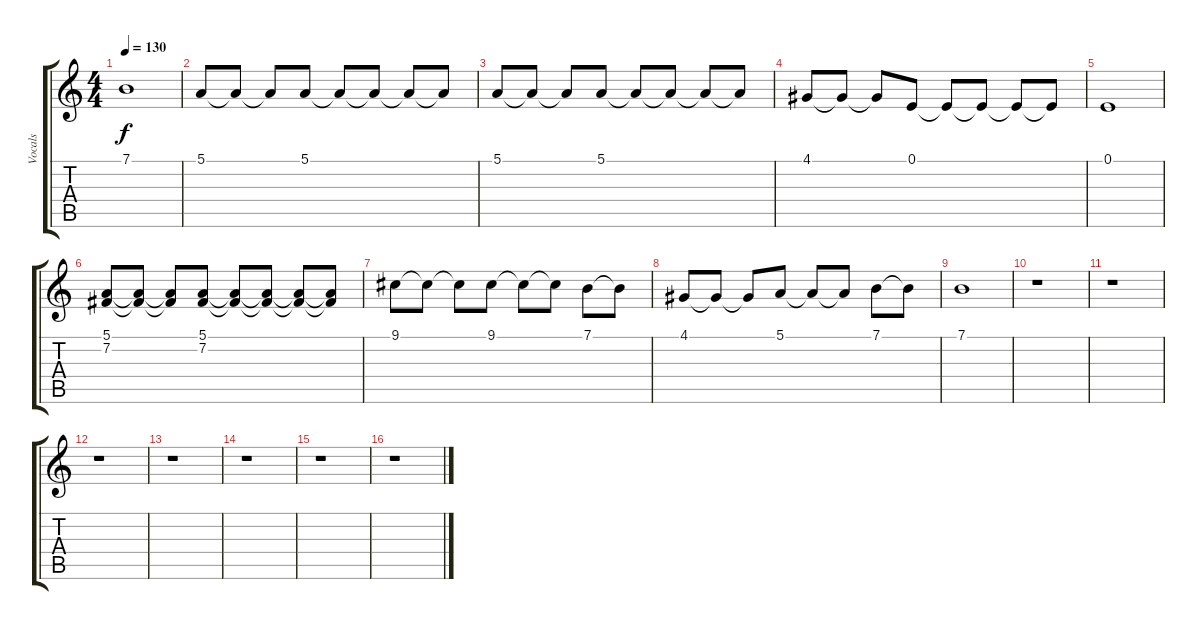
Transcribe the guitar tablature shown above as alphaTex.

\track ("Vocals" "Vocals") {instrument viola}
\staff {score tabs}
\tuning (E4 B3 G3 D3 A2 E2) {hide}
\ts (4 4)
\tempo 130
\clef g2
\ks c
7.1.1{dy f} |
5.1.8 5.1{t}.8 5.1{t}.8 5.1.8 5.1{t}.8 5.1{t}.8 5.1{t}.8 5.1{t}.8 |
5.1.8 5.1{t}.8 5.1{t}.8 5.1.8 5.1{t}.8 5.1{t}.8 5.1{t}.8 5.1{t}.8 |
4.1.8 4.1{t}.8 4.1{t}.8 0.1.8 0.1{t}.8 0.1{t}.8 0.1{t}.8 0.1{t}.8 |
0.1.1 |
(5.1 7.2).8 (5.1{t} 7.2{t}).8 (5.1{t} 7.2{t}).8 (5.1 7.2).8 (5.1{t} 7.2{t}).8 (5.1{t} 7.2{t}).8 (5.1{t} 7.2{t}).8 (5.1{t} 7.2{t}).8 |
9.1.8 9.1{t}.8 9.1{t}.8 9.1.8 9.1{t}.8 9.1{t}.8 7.1.8 7.1{t}.8 |
4.1.8 4.1{t}.8 4.1{t}.8 5.1.8 5.1{t}.8 5.1{t}.8 7.1.8 7.1{t}.8 |
7.1.1 |
r.1 |
r.1 |
r.1 |
r.1 |
r.1 |
r.1 |
r.1
